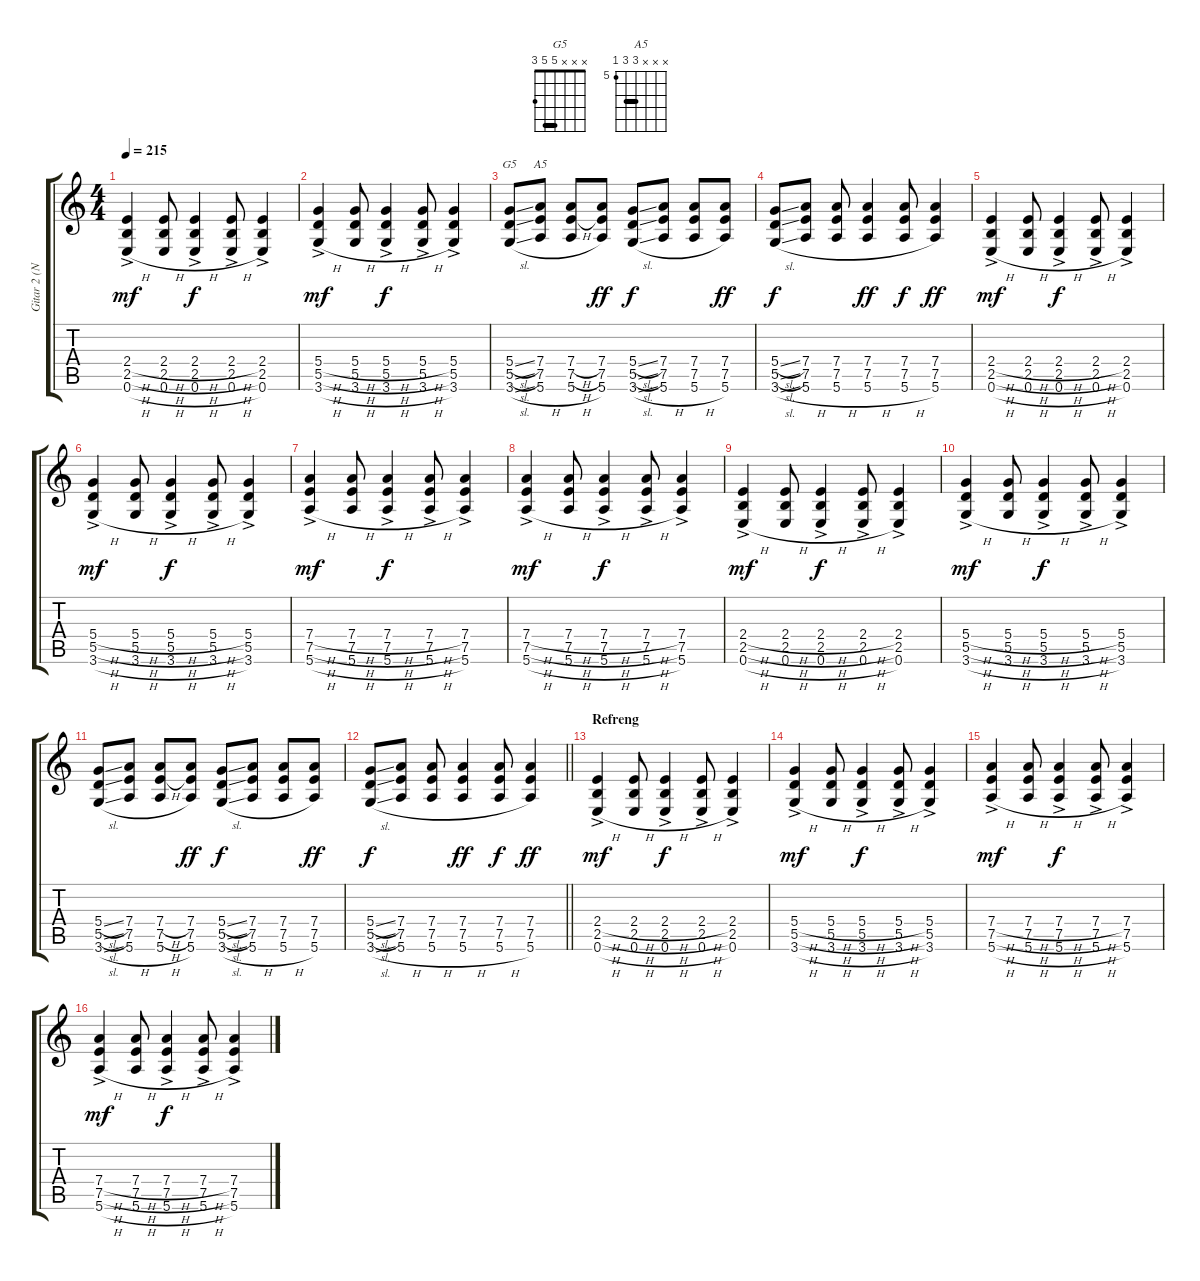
\track ("Gitar 2 (Nils Aune?)" "Gitar 2 (N") {instrument distortionguitar}
\staff {score tabs}
\tuning (E4 B3 G3 D3 A2 E2) {hide}
\chord ("G5" x x x 5 5 3) {barre 5}
\chord ("A5" x x x 7 7 5) {firstfret 5 barre 7}
\ts (4 4)
\tempo 215
\clef g2
\ks c
(2.4{h ac} 2.5{h ac} 0.6{h ac}).4{dy mf} (2.4{h} 2.5{h} 0.6{h}).8 (2.4{h ac} 2.5{h ac} 0.6{h ac}).4{dy f} (2.4{h ac} 2.5{h ac} 0.6{h ac}).8 (2.4{ac} 2.5{ac} 0.6{ac}).4 |
(5.4{h ac} 5.5{h ac} 3.6{h ac}).4{dy mf} (5.4{h} 5.5{h} 3.6{h}).8 (5.4{h ac} 5.5{h ac} 3.6{h ac}).4{dy f} (5.4{h ac} 5.5{h ac} 3.6{h ac}).8 (5.4{ac} 5.5{ac} 3.6{ac}).4 |
(5.4{sl} 5.5{sl} 3.6{sl}).8{ch "G5"} (7.4 7.5 5.6{h}).8{ch "A5"} (7.4{h} 7.5{h} 5.6{h}).8 (7.4 7.5 5.6).8{dy ff} (5.4{sl} 5.5{sl} 3.6{sl}).8{dy f} (7.4 7.5 5.6{h}).8 (7.4 7.5 5.6{h}).8 (7.4 7.5 5.6).8{dy ff} |
(5.4{sl} 5.5{sl} 3.6{sl}).8{dy f} (7.4 7.5 5.6{h}).8 (7.4 7.5 5.6{h}).8 (7.4 7.5 5.6{h}).4{dy ff} (7.4 7.5 5.6{h}).8{dy f} (7.4 7.5 5.6).4{dy ff} |
(2.4{h ac} 2.5{h ac} 0.6{h ac}).4{dy mf} (2.4{h} 2.5{h} 0.6{h}).8 (2.4{h ac} 2.5{h ac} 0.6{h ac}).4{dy f} (2.4{h ac} 2.5{h ac} 0.6{h ac}).8 (2.4{ac} 2.5{ac} 0.6{ac}).4 |
(5.4{h ac} 5.5{h ac} 3.6{h ac}).4{dy mf} (5.4{h} 5.5{h} 3.6{h}).8 (5.4{h ac} 5.5{h ac} 3.6{h ac}).4{dy f} (5.4{h ac} 5.5{h ac} 3.6{h ac}).8 (5.4{ac} 5.5{ac} 3.6{ac}).4 |
(7.4{h ac} 7.5{h ac} 5.6{h ac}).4{dy mf} (7.4{h} 7.5{h} 5.6{h}).8 (7.4{h ac} 7.5{h ac} 5.6{h ac}).4{dy f} (7.4{h ac} 7.5{h ac} 5.6{h ac}).8 (7.4{ac} 7.5{ac} 5.6{ac}).4 |
(7.4{h ac} 7.5{h ac} 5.6{h ac}).4{dy mf} (7.4{h} 7.5{h} 5.6{h}).8 (7.4{h ac} 7.5{h ac} 5.6{h ac}).4{dy f} (7.4{h ac} 7.5{h ac} 5.6{h ac}).8 (7.4{ac} 7.5{ac} 5.6{ac}).4 |
(2.4{h ac} 2.5{h ac} 0.6{h ac}).4{dy mf} (2.4{h} 2.5{h} 0.6{h}).8 (2.4{h ac} 2.5{h ac} 0.6{h ac}).4{dy f} (2.4{h ac} 2.5{h ac} 0.6{h ac}).8 (2.4{ac} 2.5{ac} 0.6{ac}).4 |
(5.4{h ac} 5.5{h ac} 3.6{h ac}).4{dy mf} (5.4{h} 5.5{h} 3.6{h}).8 (5.4{h ac} 5.5{h ac} 3.6{h ac}).4{dy f} (5.4{h ac} 5.5{h ac} 3.6{h ac}).8 (5.4{ac} 5.5{ac} 3.6{ac}).4 |
(5.4{sl} 5.5{sl} 3.6{sl}).8 (7.4 7.5 5.6{h}).8 (7.4{h} 7.5{h} 5.6{h}).8 (7.4 7.5 5.6).8{dy ff} (5.4{sl} 5.5{sl} 3.6{sl}).8{dy f} (7.4 7.5 5.6{h}).8 (7.4 7.5 5.6{h}).8 (7.4 7.5 5.6).8{dy ff} |
\barLineRight lightlight
(5.4{sl} 5.5{sl} 3.6{sl}).8{dy f} (7.4 7.5 5.6{h}).8 (7.4 7.5 5.6{h}).8 (7.4 7.5 5.6{h}).4{dy ff} (7.4 7.5 5.6{h}).8{dy f} (7.4 7.5 5.6).4{dy ff} |
\section ("" "Refreng")
(2.4{h ac} 2.5{h ac} 0.6{h ac}).4{dy mf} (2.4{h} 2.5{h} 0.6{h}).8 (2.4{h ac} 2.5{h ac} 0.6{h ac}).4{dy f} (2.4{h ac} 2.5{h ac} 0.6{h ac}).8 (2.4{ac} 2.5{ac} 0.6{ac}).4 |
(5.4{h ac} 5.5{h ac} 3.6{h ac}).4{dy mf} (5.4{h} 5.5{h} 3.6{h}).8 (5.4{h ac} 5.5{h ac} 3.6{h ac}).4{dy f} (5.4{h ac} 5.5{h ac} 3.6{h ac}).8 (5.4{ac} 5.5{ac} 3.6{ac}).4 |
(7.4{h ac} 7.5{h ac} 5.6{h ac}).4{dy mf} (7.4{h} 7.5{h} 5.6{h}).8 (7.4{h ac} 7.5{h ac} 5.6{h ac}).4{dy f} (7.4{h ac} 7.5{h ac} 5.6{h ac}).8 (7.4{ac} 7.5{ac} 5.6{ac}).4 |
(7.4{h ac} 7.5{h ac} 5.6{h ac}).4{dy mf} (7.4{h} 7.5{h} 5.6{h}).8 (7.4{h ac} 7.5{h ac} 5.6{h ac}).4{dy f} (7.4{h ac} 7.5{h ac} 5.6{h ac}).8 (7.4{ac} 7.5{ac} 5.6{ac}).4
